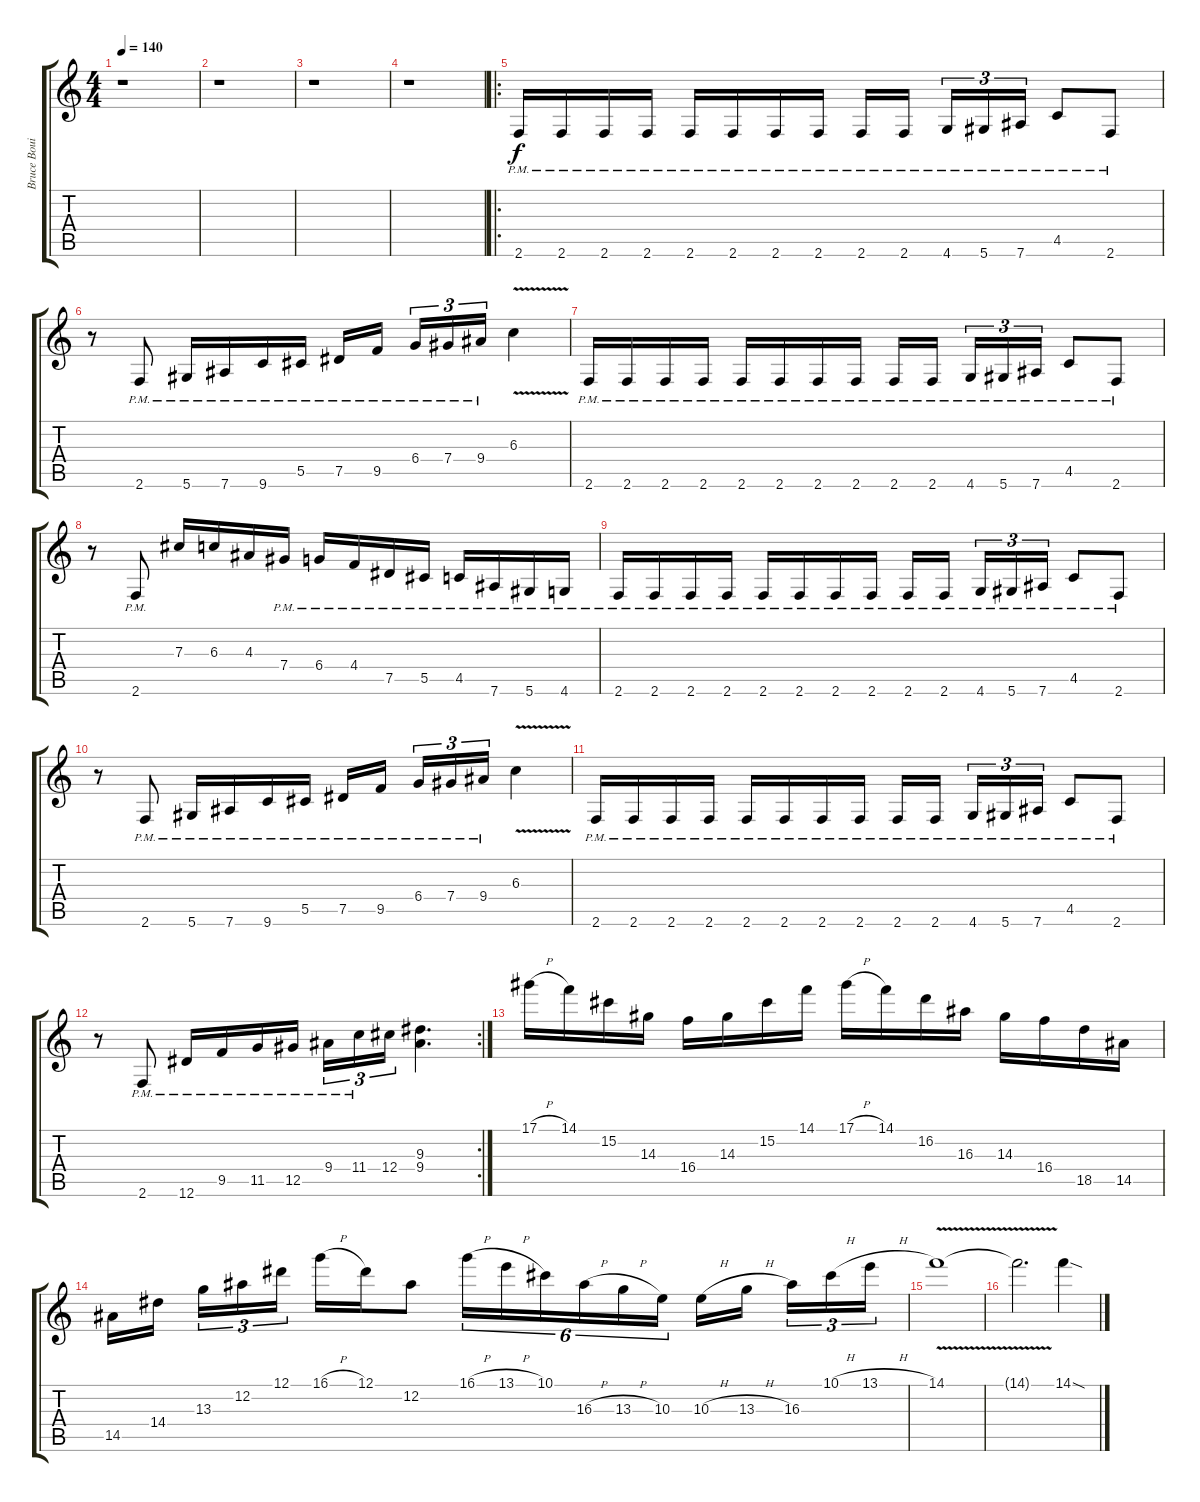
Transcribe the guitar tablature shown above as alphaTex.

\track ("Bruce Bouillet" "Bruce Boui") {instrument distortionguitar}
\staff {score tabs}
\tuning (Eb4 Bb3 Gb3 Db3 Ab2 Eb2) {hide}
\ts (4 4)
\tempo 140
\clef g2
\ks c
r.1{dy f instrument distortionguitar} |
r.1 |
r.1 |
r.1 |
\ro
2.6{pm}.16 2.6{pm}.16 2.6{pm}.16 2.6{pm}.16 2.6{pm}.16 2.6{pm}.16 2.6{pm}.16 2.6{pm}.16 2.6{pm}.16 2.6{pm}.16{beam splitsecondary} 4.6{pm}.16{tu (3 2)} 5.6{pm}.16{tu (3 2)} 7.6{pm}.16{tu (3 2)} 4.5{pm}.8 2.6{pm}.8 |
r.8 2.6{pm}.8 5.6{pm}.16 7.6{pm}.16 9.6{pm}.16 5.5{pm}.16 7.5{pm}.16 9.5{pm}.16{beam splitsecondary} 6.4{pm}.16{tu (3 2)} 7.4{pm}.16{tu (3 2)} 9.4{pm}.16{tu (3 2)} 6.3{v}.4 |
2.6{pm}.16 2.6{pm}.16 2.6{pm}.16 2.6{pm}.16 2.6{pm}.16 2.6{pm}.16 2.6{pm}.16 2.6{pm}.16 2.6{pm}.16 2.6{pm}.16{beam splitsecondary} 4.6{pm}.16{tu (3 2)} 5.6{pm}.16{tu (3 2)} 7.6{pm}.16{tu (3 2)} 4.5{pm}.8 2.6{pm}.8 |
r.8 2.6{pm}.8 7.3.16 6.3.16 4.3.16 7.4{pm}.16 6.4{pm}.16 4.4{pm}.16 7.5{pm}.16 5.5{pm}.16 4.5{pm}.16 7.6{pm}.16 5.6{pm}.16 4.6{pm}.16 |
2.6{pm}.16 2.6{pm}.16 2.6{pm}.16 2.6{pm}.16 2.6{pm}.16 2.6{pm}.16 2.6{pm}.16 2.6{pm}.16 2.6{pm}.16 2.6{pm}.16{beam splitsecondary} 4.6{pm}.16{tu (3 2)} 5.6{pm}.16{tu (3 2)} 7.6{pm}.16{tu (3 2)} 4.5{pm}.8 2.6{pm}.8 |
r.8 2.6{pm}.8 5.6{pm}.16 7.6{pm}.16 9.6{pm}.16 5.5{pm}.16 7.5{pm}.16 9.5{pm}.16{beam splitsecondary} 6.4{pm}.16{tu (3 2)} 7.4{pm}.16{tu (3 2)} 9.4{pm}.16{tu (3 2)} 6.3{v}.4 |
2.6{pm}.16 2.6{pm}.16 2.6{pm}.16 2.6{pm}.16 2.6{pm}.16 2.6{pm}.16 2.6{pm}.16 2.6{pm}.16 2.6{pm}.16 2.6{pm}.16{beam splitsecondary} 4.6{pm}.16{tu (3 2)} 5.6{pm}.16{tu (3 2)} 7.6{pm}.16{tu (3 2)} 4.5{pm}.8 2.6{pm}.8 |
\rc 2
r.8 2.6{pm}.8 12.6{pm}.16 9.5{pm}.16 11.5{pm}.16 12.5{pm}.16 9.4{pm}.16{tu (3 2)} 11.4{pm}.16{tu (3 2)} 12.4.16{tu (3 2)} (9.3 9.4).4{d} |
17.1{h}.16 14.1.16 15.2.16 14.3.16 16.4.16 14.3.16 15.2.16 14.1.16 17.1{h}.16 14.1.16 16.2.16 16.3.16 14.3.16 16.4.16 18.5.16 14.5.16 |
14.5.16 14.4.16{beam splitsecondary} 13.3.16{tu (3 2)} 12.2.16{tu (3 2)} 12.1.16{tu (3 2)} 16.1{h}.16 12.1.16 12.2.8 16.1{h}.16{tu (6 4)} 13.1{h}.16{tu (6 4)} 10.1.16{tu (6 4)} 16.3{h}.16{tu (6 4)} 13.3{h}.16{tu (6 4)} 10.3.16{tu (6 4)} 10.3{h}.16 13.3{h}.16{beam splitsecondary} 16.3.16{tu (3 2)} 10.1{h}.16{tu (3 2)} 13.1{h}.16{tu (3 2)} |
14.1{v}.1 |
14.1{t}.2{d} 14.1{sod}.4
